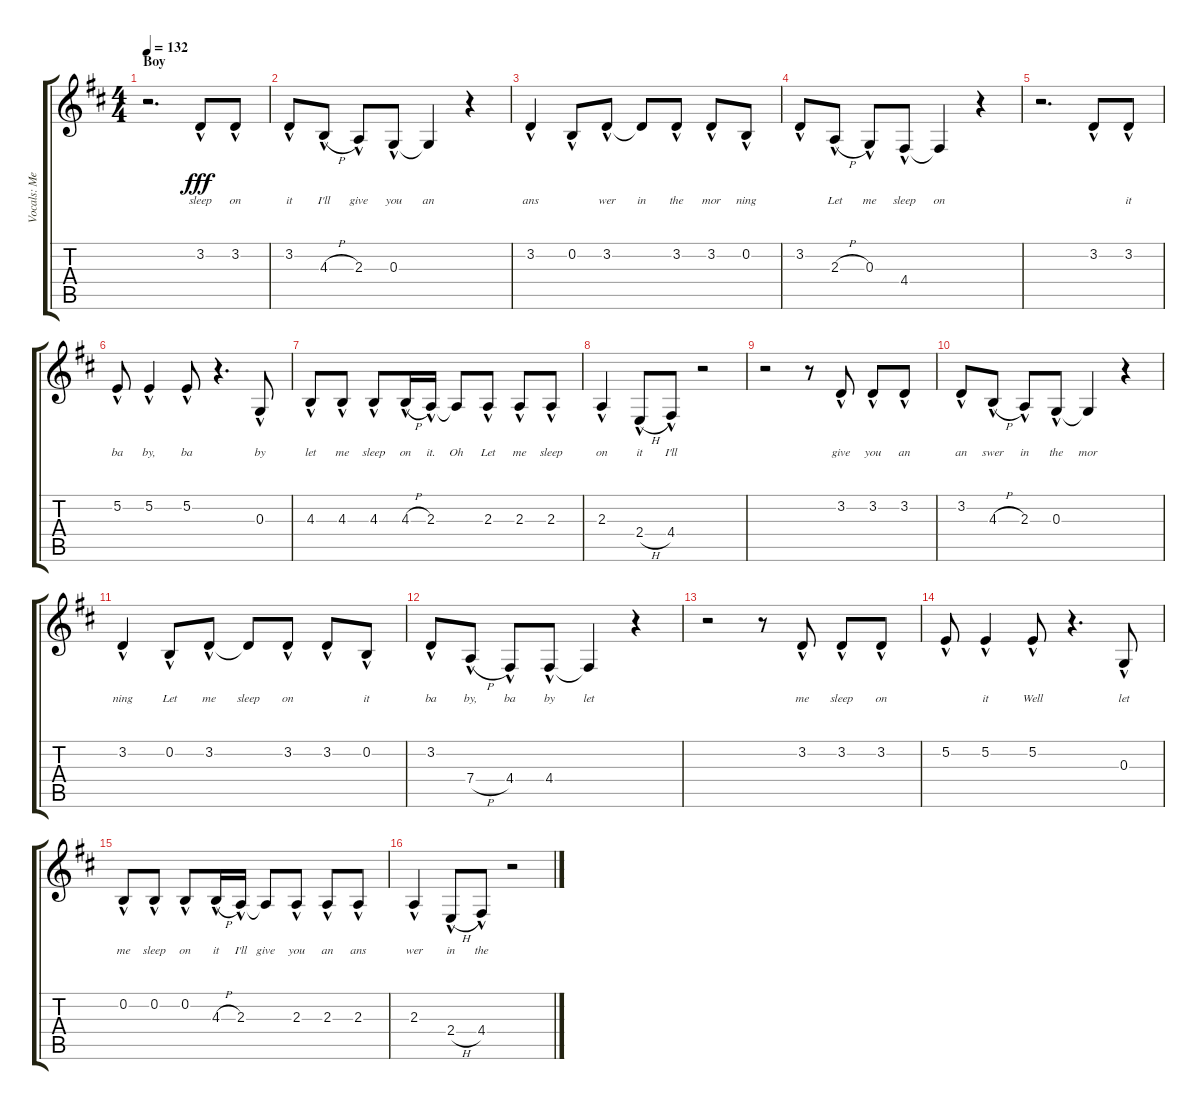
\track ("Vocals: Meatloaf" "Vocals: Me") {instrument lead2sawtooth}
\staff {score tabs}
\tuning (E4 B3 G3 D3 A2 E2) {hide}
\ts (4 4)
\section ("" "Boy")
\tempo 132
\clef g2
\ks d
r.2{d dy fff} 3.2{hac}.8{lyrics (0 "sleep") lyrics (1 "") lyrics (2 "") lyrics (3 "") lyrics (4 "")} 3.2{hac}.8{lyrics (0 "on") lyrics (1 "") lyrics (2 "") lyrics (3 "") lyrics (4 "")} |
3.2{hac}.8{lyrics (0 "it") lyrics (1 "") lyrics (2 "") lyrics (3 "") lyrics (4 "")} 4.3{h hac}.8{lyrics (0 "I'll") lyrics (1 "") lyrics (2 "") lyrics (3 "") lyrics (4 "")} 2.3{hac}.8{lyrics (0 "give") lyrics (1 "") lyrics (2 "") lyrics (3 "") lyrics (4 "")} 0.3{hac}.8{lyrics (0 "you") lyrics (1 "") lyrics (2 "") lyrics (3 "") lyrics (4 "")} 0.3{t}.4{lyrics (0 "an") lyrics (1 "") lyrics (2 "") lyrics (3 "") lyrics (4 "")} r.4 |
3.2{hac}.4{lyrics (0 "ans") lyrics (1 "") lyrics (2 "") lyrics (3 "") lyrics (4 "")} 0.2{hac}.8{lyrics (0 "") lyrics (1 "") lyrics (2 "") lyrics (3 "") lyrics (4 "")} 3.2{hac}.8{lyrics (0 "wer") lyrics (1 "") lyrics (2 "") lyrics (3 "") lyrics (4 "")} 3.2{t}.8{lyrics (0 "in") lyrics (1 "") lyrics (2 "") lyrics (3 "") lyrics (4 "")} 3.2{hac}.8{lyrics (0 "the") lyrics (1 "") lyrics (2 "") lyrics (3 "") lyrics (4 "")} 3.2{hac}.8{lyrics (0 "mor") lyrics (1 "") lyrics (2 "") lyrics (3 "") lyrics (4 "")} 0.2{hac}.8{lyrics (0 "ning") lyrics (1 "") lyrics (2 "") lyrics (3 "") lyrics (4 "")} |
3.2{hac}.8{lyrics (0 "") lyrics (1 "") lyrics (2 "") lyrics (3 "") lyrics (4 "")} 2.3{h hac}.8{lyrics (0 "Let") lyrics (1 "") lyrics (2 "") lyrics (3 "") lyrics (4 "")} 0.3{hac}.8{lyrics (0 "me") lyrics (1 "") lyrics (2 "") lyrics (3 "") lyrics (4 "")} 4.4{hac}.8{lyrics (0 "sleep") lyrics (1 "") lyrics (2 "") lyrics (3 "") lyrics (4 "")} 4.4{t}.4{lyrics (0 "on") lyrics (1 "") lyrics (2 "") lyrics (3 "") lyrics (4 "")} r.4 |
r.2{d} 3.2{hac}.8{lyrics (0 "") lyrics (1 "") lyrics (2 "") lyrics (3 "") lyrics (4 "")} 3.2{hac}.8{lyrics (0 "it") lyrics (1 "") lyrics (2 "") lyrics (3 "") lyrics (4 "")} |
5.2{hac}.8{lyrics (0 "ba") lyrics (1 "") lyrics (2 "") lyrics (3 "") lyrics (4 "")} 5.2{hac}.4{lyrics (0 "by,") lyrics (1 "") lyrics (2 "") lyrics (3 "") lyrics (4 "")} 5.2{hac}.8{lyrics (0 "ba") lyrics (1 "") lyrics (2 "") lyrics (3 "") lyrics (4 "")} r.4{d} 0.3{hac}.8{lyrics (0 "by") lyrics (1 "") lyrics (2 "") lyrics (3 "") lyrics (4 "")} |
4.3{hac}.8{lyrics (0 "let") lyrics (1 "") lyrics (2 "") lyrics (3 "") lyrics (4 "")} 4.3{hac}.8{lyrics (0 "me") lyrics (1 "") lyrics (2 "") lyrics (3 "") lyrics (4 "")} 4.3{hac}.8{lyrics (0 "sleep") lyrics (1 "") lyrics (2 "") lyrics (3 "") lyrics (4 "")} 4.3{h hac}.16{lyrics (0 "on") lyrics (1 "") lyrics (2 "") lyrics (3 "") lyrics (4 "")} 2.3{hac}.16{lyrics (0 "it.") lyrics (1 "") lyrics (2 "") lyrics (3 "") lyrics (4 "")} 2.3{t}.8{lyrics (0 "Oh") lyrics (1 "") lyrics (2 "") lyrics (3 "") lyrics (4 "")} 2.3{hac}.8{lyrics (0 "Let") lyrics (1 "") lyrics (2 "") lyrics (3 "") lyrics (4 "")} 2.3{hac}.8{lyrics (0 "me") lyrics (1 "") lyrics (2 "") lyrics (3 "") lyrics (4 "")} 2.3{hac}.8{lyrics (0 "sleep") lyrics (1 "") lyrics (2 "") lyrics (3 "") lyrics (4 "")} |
2.3{hac}.4{lyrics (0 "on") lyrics (1 "") lyrics (2 "") lyrics (3 "") lyrics (4 "")} 2.4{h hac}.8{lyrics (0 "it") lyrics (1 "") lyrics (2 "") lyrics (3 "") lyrics (4 "")} 4.4{hac}.8{lyrics (0 "I'll") lyrics (1 "") lyrics (2 "") lyrics (3 "") lyrics (4 "")} r.2 |
r.2 r.8 3.2{hac}.8{lyrics (0 "give") lyrics (1 "") lyrics (2 "") lyrics (3 "") lyrics (4 "")} 3.2{hac}.8{lyrics (0 "you") lyrics (1 "") lyrics (2 "") lyrics (3 "") lyrics (4 "")} 3.2{hac}.8{lyrics (0 "an") lyrics (1 "") lyrics (2 "") lyrics (3 "") lyrics (4 "")} |
3.2{hac}.8{lyrics (0 "an") lyrics (1 "") lyrics (2 "") lyrics (3 "") lyrics (4 "")} 4.3{h hac}.8{lyrics (0 "swer") lyrics (1 "") lyrics (2 "") lyrics (3 "") lyrics (4 "")} 2.3{hac}.8{lyrics (0 "in") lyrics (1 "") lyrics (2 "") lyrics (3 "") lyrics (4 "")} 0.3{hac}.8{lyrics (0 "the") lyrics (1 "") lyrics (2 "") lyrics (3 "") lyrics (4 "")} 0.3{t}.4{lyrics (0 "mor") lyrics (1 "") lyrics (2 "") lyrics (3 "") lyrics (4 "")} r.4 |
3.2{hac}.4{lyrics (0 "ning") lyrics (1 "") lyrics (2 "") lyrics (3 "") lyrics (4 "")} 0.2{hac}.8{lyrics (0 "Let") lyrics (1 "") lyrics (2 "") lyrics (3 "") lyrics (4 "")} 3.2{hac}.8{lyrics (0 "me") lyrics (1 "") lyrics (2 "") lyrics (3 "") lyrics (4 "")} 3.2{t}.8{lyrics (0 "sleep") lyrics (1 "") lyrics (2 "") lyrics (3 "") lyrics (4 "")} 3.2{hac}.8{lyrics (0 "on") lyrics (1 "") lyrics (2 "") lyrics (3 "") lyrics (4 "")} 3.2{hac}.8{lyrics (0 "") lyrics (1 "") lyrics (2 "") lyrics (3 "") lyrics (4 "")} 0.2{hac}.8{lyrics (0 "it") lyrics (1 "") lyrics (2 "") lyrics (3 "") lyrics (4 "")} |
3.2{hac}.8{lyrics (0 "ba") lyrics (1 "") lyrics (2 "") lyrics (3 "") lyrics (4 "")} 7.4{h hac}.8{lyrics (0 "by,") lyrics (1 "") lyrics (2 "") lyrics (3 "") lyrics (4 "")} 4.4{hac}.8{lyrics (0 "ba") lyrics (1 "") lyrics (2 "") lyrics (3 "") lyrics (4 "")} 4.4{hac}.8{lyrics (0 "by") lyrics (1 "") lyrics (2 "") lyrics (3 "") lyrics (4 "")} 4.4{t}.4{lyrics (0 "let") lyrics (1 "") lyrics (2 "") lyrics (3 "") lyrics (4 "")} r.4 |
r.2 r.8 3.2{hac}.8{lyrics (0 "me") lyrics (1 "") lyrics (2 "") lyrics (3 "") lyrics (4 "")} 3.2{hac}.8{lyrics (0 "sleep") lyrics (1 "") lyrics (2 "") lyrics (3 "") lyrics (4 "")} 3.2{hac}.8{lyrics (0 "on") lyrics (1 "") lyrics (2 "") lyrics (3 "") lyrics (4 "")} |
5.2{hac}.8{lyrics (0 "") lyrics (1 "") lyrics (2 "") lyrics (3 "") lyrics (4 "")} 5.2{hac}.4{lyrics (0 "it") lyrics (1 "") lyrics (2 "") lyrics (3 "") lyrics (4 "")} 5.2{hac}.8{lyrics (0 "Well") lyrics (1 "") lyrics (2 "") lyrics (3 "") lyrics (4 "")} r.4{d} 0.3{hac}.8{lyrics (0 "let") lyrics (1 "") lyrics (2 "") lyrics (3 "") lyrics (4 "")} |
0.2{hac}.8{lyrics (0 "me") lyrics (1 "") lyrics (2 "") lyrics (3 "") lyrics (4 "")} 0.2{hac}.8{lyrics (0 "sleep") lyrics (1 "") lyrics (2 "") lyrics (3 "") lyrics (4 "")} 0.2{hac}.8{lyrics (0 "on") lyrics (1 "") lyrics (2 "") lyrics (3 "") lyrics (4 "")} 4.3{h hac}.16{lyrics (0 "it") lyrics (1 "") lyrics (2 "") lyrics (3 "") lyrics (4 "")} 2.3{hac}.16{lyrics (0 "I'll") lyrics (1 "") lyrics (2 "") lyrics (3 "") lyrics (4 "")} 2.3{t}.8{lyrics (0 "give") lyrics (1 "") lyrics (2 "") lyrics (3 "") lyrics (4 "")} 2.3{hac}.8{lyrics (0 "you") lyrics (1 "") lyrics (2 "") lyrics (3 "") lyrics (4 "")} 2.3{hac}.8{lyrics (0 "an") lyrics (1 "") lyrics (2 "") lyrics (3 "") lyrics (4 "")} 2.3{hac}.8{lyrics (0 "ans") lyrics (1 "") lyrics (2 "") lyrics (3 "") lyrics (4 "")} |
2.3{hac}.4{lyrics (0 "wer") lyrics (1 "") lyrics (2 "") lyrics (3 "") lyrics (4 "")} 2.4{h hac}.8{lyrics (0 "in") lyrics (1 "") lyrics (2 "") lyrics (3 "") lyrics (4 "")} 4.4{hac}.8{lyrics (0 "the") lyrics (1 "") lyrics (2 "") lyrics (3 "") lyrics (4 "")} r.2
